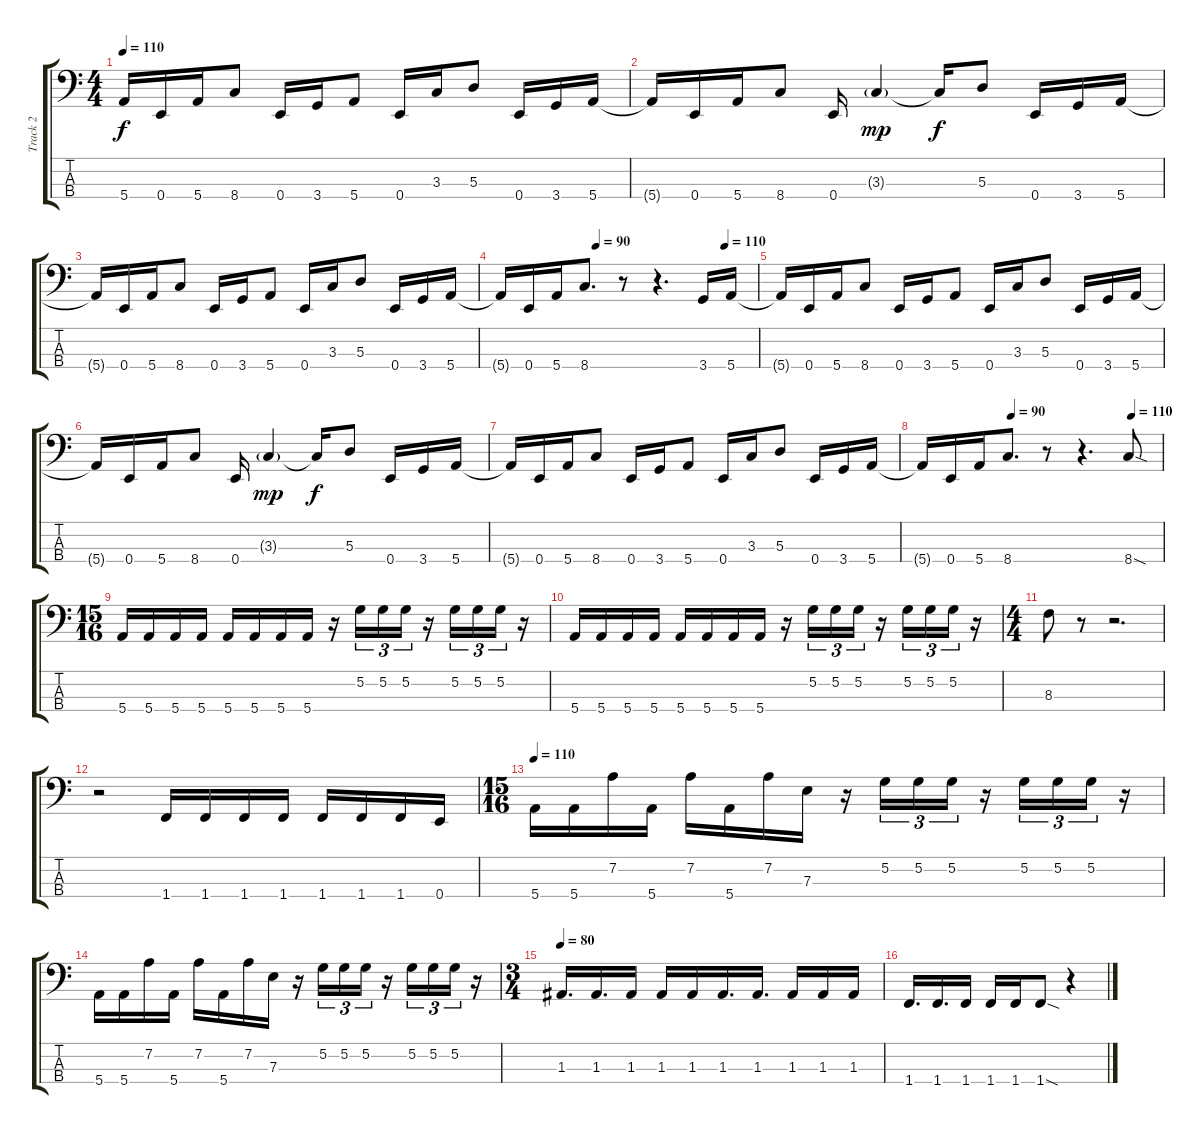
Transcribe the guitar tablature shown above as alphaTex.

\track ("Track 2" "Track 2") {instrument electricbassfinger}
\staff {score tabs}
\tuning (G2 D2 A1 E1) {hide}
\ts (4 4)
\tempo 110
\clef f4
\ks c
5.4{t}.16{dy f} 0.4.16 5.4.16 8.4.8 0.4.16 3.4.16 5.4.8 0.4.16 3.3.16 5.3.8 0.4.16 3.4.16 5.4.16 |
5.4{t}.16 0.4.16 5.4.16 8.4.8 0.4.16 3.3{g}.4{dy mp} 3.3{t}.16{dy f} 5.3.8 0.4.16 3.4.16 5.4.16 |
5.4{t}.16 0.4.16 5.4.16 8.4.8 0.4.16 3.4.16 5.4.8 0.4.16 3.3.16 5.3.8 0.4.16 3.4.16 5.4.16 |
\tempo (90 0.375)
\tempo (110 0.875)
5.4{t}.16 0.4.16 5.4.16 8.4.8{d} r.8 r.4{d} 3.4.16 5.4.16 |
5.4{t}.16 0.4.16 5.4.16 8.4.8 0.4.16 3.4.16 5.4.8 0.4.16 3.3.16 5.3.8 0.4.16 3.4.16 5.4.16 |
5.4{t}.16 0.4.16 5.4.16 8.4.8 0.4.16 3.3{g}.4{dy mp} 3.3{t}.16{dy f} 5.3.8 0.4.16 3.4.16 5.4.16 |
5.4{t}.16 0.4.16 5.4.16 8.4.8 0.4.16 3.4.16 5.4.8 0.4.16 3.3.16 5.3.8 0.4.16 3.4.16 5.4.16 |
\tempo (90 0.375)
\tempo (110 0.875)
5.4{t}.16 0.4.16 5.4.16 8.4.8{d} r.8 r.4{d} 8.4{sod}.8 |
\ts (15 16)
5.4.16 5.4.16 5.4.16 5.4.16 5.4.16 5.4.16 5.4.16 5.4.16 r.16 5.2.16{tu (3 2)} 5.2.16{tu (3 2)} 5.2.16{tu (3 2)} r.16 5.2.16{tu (3 2)} 5.2.16{tu (3 2)} 5.2.16{tu (3 2)} r.16 |
5.4.16 5.4.16 5.4.16 5.4.16 5.4.16 5.4.16 5.4.16 5.4.16 r.16 5.2.16{tu (3 2)} 5.2.16{tu (3 2)} 5.2.16{tu (3 2)} r.16 5.2.16{tu (3 2)} 5.2.16{tu (3 2)} 5.2.16{tu (3 2)} r.16 |
\ts (4 4)
8.3.8 r.8 r.2{d} |
r.2 1.4.16 1.4.16 1.4.16 1.4.16 1.4.16 1.4.16 1.4.16 0.4.16 |
\ts (15 16)
\tempo 110
5.4.16 5.4.16 7.2.16 5.4.16 7.2.16 5.4.16 7.2.16 7.3.16 r.16 5.2.16{tu (3 2)} 5.2.16{tu (3 2)} 5.2.16{tu (3 2)} r.16 5.2.16{tu (3 2)} 5.2.16{tu (3 2)} 5.2.16{tu (3 2)} r.16 |
5.4.16 5.4.16 7.2.16 5.4.16 7.2.16 5.4.16 7.2.16 7.3.16 r.16 5.2.16{tu (3 2)} 5.2.16{tu (3 2)} 5.2.16{tu (3 2)} r.16 5.2.16{tu (3 2)} 5.2.16{tu (3 2)} 5.2.16{tu (3 2)} r.16 |
\ts (3 4)
\tempo 80
1.3.16{d} 1.3.16{d} 1.3.16 1.3.16 1.3.16 1.3.16{d} 1.3.16{d} 1.3.16 1.3.16 1.3.16 |
1.4.16{d} 1.4.16{d} 1.4.16 1.4.16 1.4.16 1.4{sod}.8 r.4
